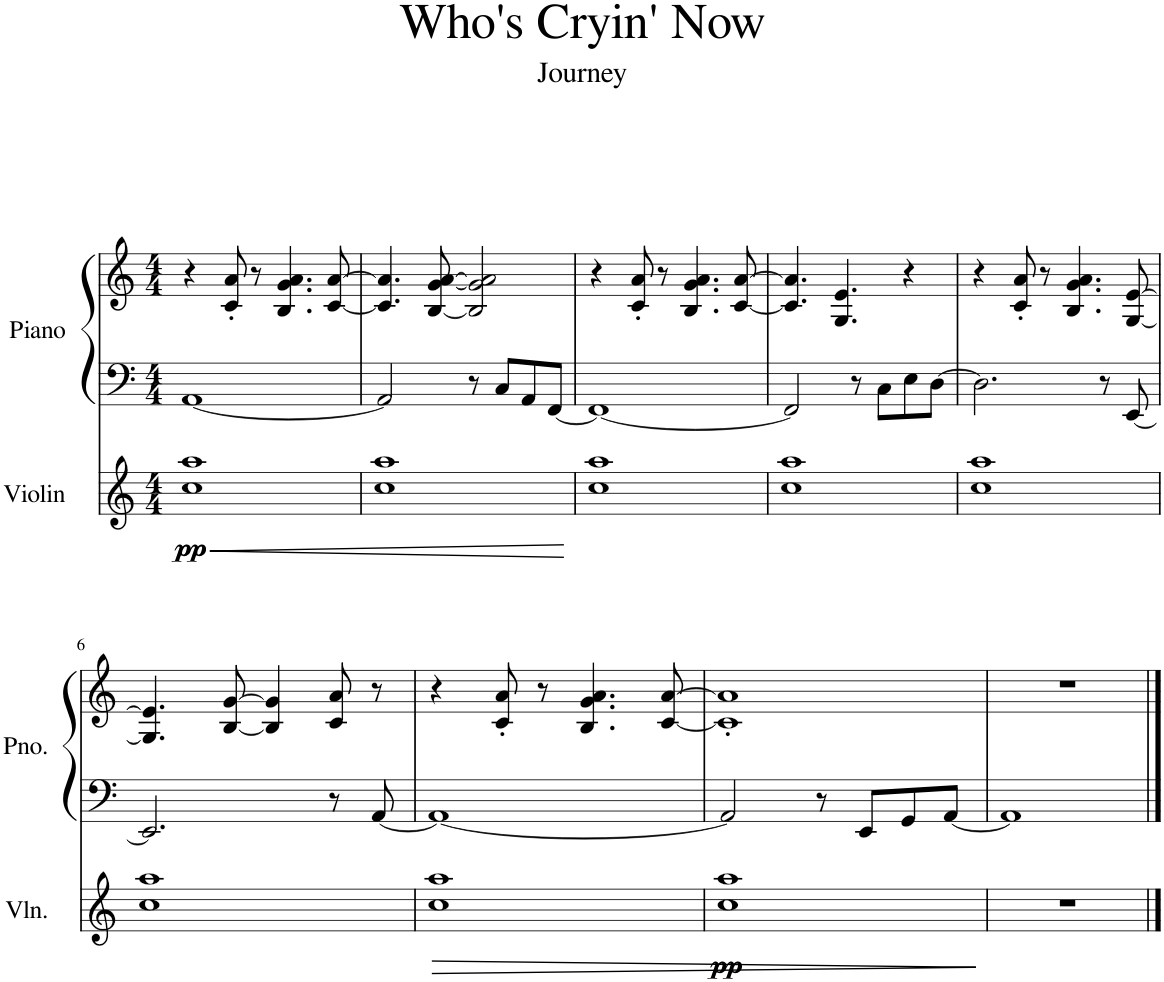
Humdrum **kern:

**kern	**dynam	**kern	**kern
*part2	*part2	*part1	*part1
*staff3	*staff3	*staff2	*staff1
*I"Violin	*	*I"Piano	*
*I'Vln.	*	*I'Pno.	*
*clefG2	*	*clefF4	*clefG2
*k[]	*	*k[]	*k[]
*M4/4	*	*M4/4	*M4/4
=1	=1	=1	=1
!	!LO:HP:b	!	!
!	!LO:DY:n=1:b	!	!
!	!LO:DY:n=2:b	!	!
1cc 1aa	< pp pp	[1AA	4r
.	.	.	8c/' 8a/'
.	.	.	8r
.	.	.	4.B/ 4.g/ 4.a/
.	.	.	[8c/ [8a/
=2	=2	=2	=2
1cc 1aa	.	2AA/]	4.c/] 4.a/]
.	.	.	[8B/ [8g/ [8a/
.	.	8r	2B/] 2g/] 2a/]
.	.	8C/L	.
.	.	8AA/	.
.	.	[8FF/J	.
.	[	.	.
=3	=3	=3	=3
1cc 1aa	.	1FF_	4r
.	.	.	8c/' 8a/'
.	.	.	8r
.	.	.	4.B/ 4.g/ 4.a/
.	.	.	[8c/ [8a/
=4	=4	=4	=4
1cc 1aa	.	2FF/]	4.c/] 4.a/]
.	.	.	4.G/ 4.e/
.	.	8r	.
.	.	8C\L	.
.	.	8E\	4r
.	.	[8D\J	.
=5	=5	=5	=5
1cc 1aa	.	2.D\]	4r
.	.	.	8c/' 8a/'
.	.	.	8r
.	.	.	4.B/ 4.g/ 4.a/
.	.	8r	.
.	.	[8EE/	[8G/ [8e/
!!LO:LB:g=z
=6	=6	=6	=6
1cc 1aa	.	2.EE/]	4.G/] 4.e/]
.	.	.	[8B/ [8g/
.	.	.	4B/] 4g/]
.	.	8r	8c/ 8a/
.	.	[8AA/	8r
=7	=7	=7	=7
!	!LO:HP:b	!	!
1cc 1aa	>	1AA_	4r
.	.	.	8c/' 8a/'
.	.	.	8r
.	.	.	4.B/ 4.g/ 4.a/
.	.	.	[8c/ [8a/
=8	=8	=8	=8
!	!LO:DY:b	!	!
!	!LO:DY:n=1:b	!	!
1cc 1aa	pp pp	2AA/]	1c]' 1a]'
.	.	8r	.
.	.	8EE/L	.
.	.	8GG/	.
.	.	[8AA/J	.
.	]	.	.
=9	=9	=9	=9
1r	.	1AA]	1r
==	==	==	==
*-	*-	*-	*-
